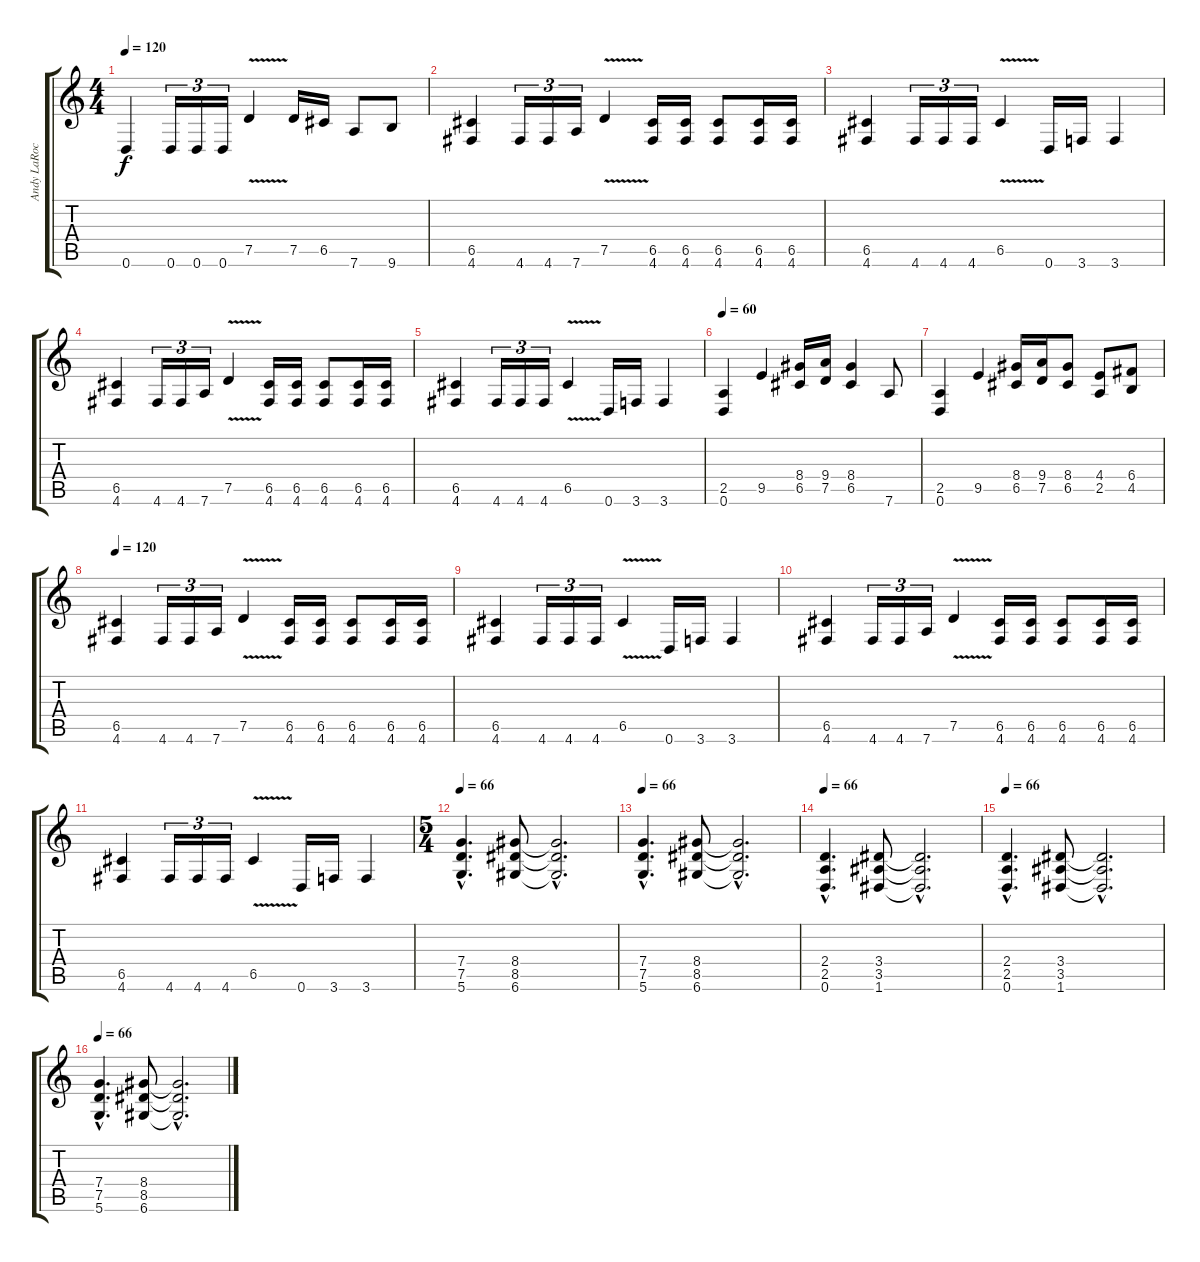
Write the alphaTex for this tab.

\track ("Andy LaRocque" "Andy LaRoc") {instrument distortionguitar}
\staff {score tabs}
\tuning (D4 A3 F3 C3 G2 D2) {hide}
\ts (4 4)
\tempo 120
\clef g2
\ks c
0.6.4{dy f} 0.6.16{tu (3 2)} 0.6.16{tu (3 2)} 0.6.16{tu (3 2)} 7.5{v}.4 7.5.16 6.5.16 7.6.8 9.6.8 |
(6.5 4.6).4 4.6.16{tu (3 2)} 4.6.16{tu (3 2)} 7.6.16{tu (3 2)} 7.5{v}.4 (6.5 4.6).16 (6.5 4.6).16 (6.5 4.6).8 (6.5 4.6).16 (6.5 4.6).16 |
(6.5 4.6).4 4.6.16{tu (3 2)} 4.6.16{tu (3 2)} 4.6.16{tu (3 2)} 6.5{v}.4 0.6.16 3.6.16 3.6.4 |
(6.5 4.6).4 4.6.16{tu (3 2)} 4.6.16{tu (3 2)} 7.6.16{tu (3 2)} 7.5{v}.4 (6.5 4.6).16 (6.5 4.6).16 (6.5 4.6).8 (6.5 4.6).16 (6.5 4.6).16 |
(6.5 4.6).4 4.6.16{tu (3 2)} 4.6.16{tu (3 2)} 4.6.16{tu (3 2)} 6.5{v}.4 0.6.16 3.6.16 3.6.4 |
\tempo 60
(2.5 0.6).4 9.5.4 (8.4 6.5).16 (9.4 7.5).16 (8.4 6.5).4 7.6.8 |
(2.5 0.6).4 9.5.4 (8.4 6.5).16 (9.4 7.5).16 (8.4 6.5).8 (4.4 2.5).8 (6.4 4.5).8 |
\tempo 120
(6.5 4.6).4 4.6.16{tu (3 2)} 4.6.16{tu (3 2)} 7.6.16{tu (3 2)} 7.5{v}.4 (6.5 4.6).16 (6.5 4.6).16 (6.5 4.6).8 (6.5 4.6).16 (6.5 4.6).16 |
(6.5 4.6).4 4.6.16{tu (3 2)} 4.6.16{tu (3 2)} 4.6.16{tu (3 2)} 6.5{v}.4 0.6.16 3.6.16 3.6.4 |
(6.5 4.6).4 4.6.16{tu (3 2)} 4.6.16{tu (3 2)} 7.6.16{tu (3 2)} 7.5{v}.4 (6.5 4.6).16 (6.5 4.6).16 (6.5 4.6).8 (6.5 4.6).16 (6.5 4.6).16 |
(6.5 4.6).4 4.6.16{tu (3 2)} 4.6.16{tu (3 2)} 4.6.16{tu (3 2)} 6.5{v}.4 0.6.16 3.6.16 3.6.4 |
\ts (5 4)
\tempo 66
(7.4{hac} 7.5{hac} 5.6{hac}).4{d volume 9} (8.4 8.5 6.6).8 (8.4{hac t} 8.5{hac t} 6.6{hac t}).2{d} |
\tempo 66
(7.4{hac} 7.5{hac} 5.6{hac}).4{d volume 14} (8.4 8.5 6.6).8 (8.4{hac t} 8.5{hac t} 6.6{hac t}).2{d} |
\tempo 66
(2.4{hac} 2.5{hac} 0.6{hac}).4{d} (3.4 3.5 1.6).8 (3.4{hac t} 3.5{hac t} 1.6{hac t}).2{d} |
\tempo 66
(2.4{hac} 2.5{hac} 0.6{hac}).4{d} (3.4 3.5 1.6).8 (3.4{hac t} 3.5{hac t} 1.6{hac t}).2{d} |
\tempo 66
(7.4{hac} 7.5{hac} 5.6{hac}).4{d} (8.4 8.5 6.6).8 (8.4{hac t} 8.5{hac t} 6.6{hac t}).2{d}
